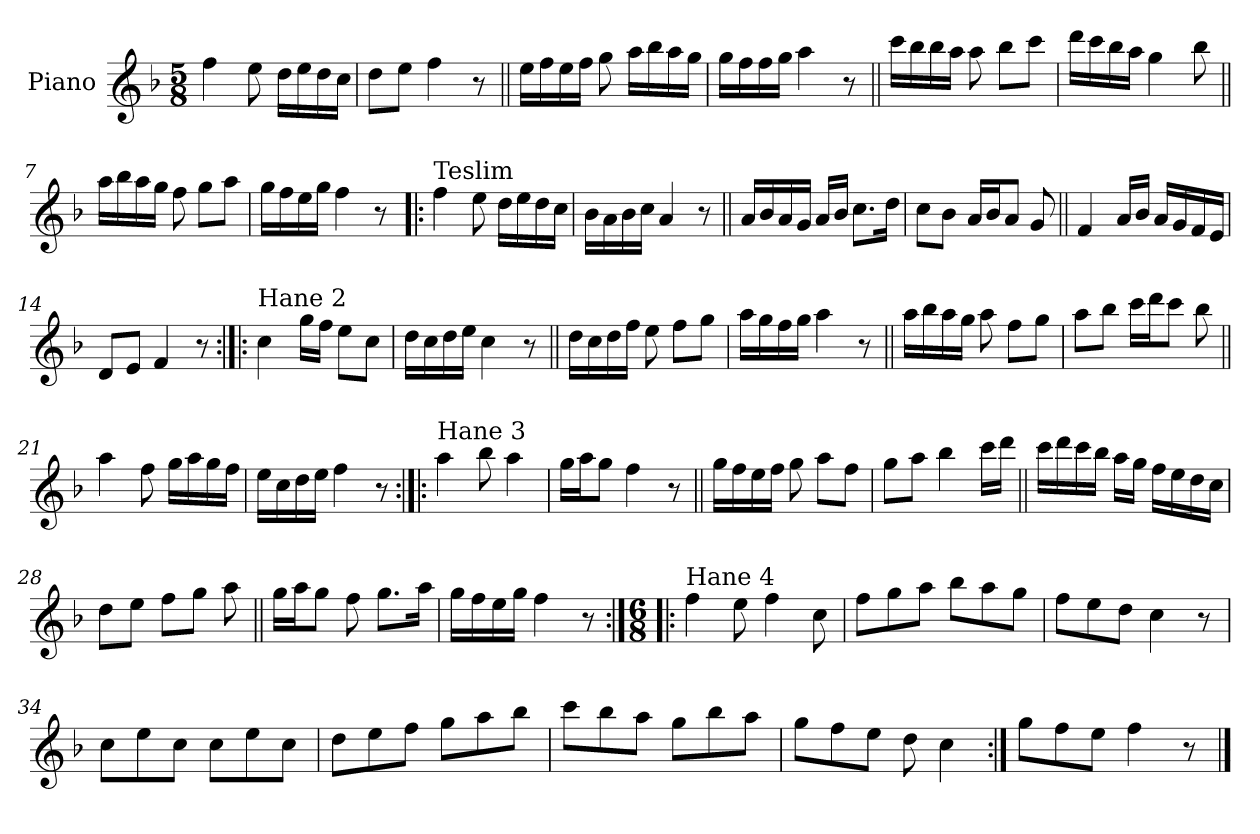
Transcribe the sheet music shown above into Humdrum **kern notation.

**kern
*part1
*staff1
*I"Piano
*I'Pno.
*clefG2
*k[b-]
*M5/8
=1
4ff\
8ee\
16dd\LL
16ee\
16dd\
16cc\JJ
=2
8dd\L
8ee\J
4ff\
8r
=3||
16ee\LL
16ff\
16ee\
16ff\JJ
8gg\
16aa\LL
16bb-\
16aa\
16gg\JJ
=4
16gg\LL
16ff\
16ff\
16gg\JJ
4aa\
8r
=5||
16ccc\LL
16bb-\
16bb-\
16aa\JJ
8aa\
8bb-\L
8ccc\J
!!LO:LB:g=z
=6
16ddd\LL
16ccc\
16bb-\
16aa\JJ
4gg\
8bb-\
=7||
16aa\LL
16bb-\
16aa\
16gg\JJ
8ff\
8gg\L
8aa\J
=8
16gg\LL
16ff\
16ee\
16gg\JJ
4ff\
8r
=9!|:
!LO:TX:a:t=Teslim
4ff\
8ee\
16dd\LL
16ee\
16dd\
16cc\JJ
=10
16b-\LL
16a\
16b-\
16cc\JJ
4a/
8r
=11||
16a/LL
16b-/
16a/
16g/JJ
16a/LL
16b-/JJ
8.cc\L
16dd\Jk
!!LO:LB:g=z
=12
8cc\L
8b-\J
16a/LL
16b-/J
8a/J
8g/
=13||
4f/
16a/LL
16b-/JJ
16a/LL
16g/
16f/
16e/JJ
=14
8d/L
8e/J
4f/
8r
=15:|!|:
!LO:TX:a:t=Hane 2
4cc\
16gg\LL
16ff\JJ
8ee\L
8cc\J
=16
16dd\LL
16cc\
16dd\
16ee\JJ
4cc\
8r
=17||
16dd\LL
16cc\
16dd\
16ff\JJ
8ee\
8ff\L
8gg\J
!!LO:LB:g=z
=18
16aa\LL
16gg\
16ff\
16gg\JJ
4aa\
8r
=19||
16aa\LL
16bb-\
16aa\
16gg\JJ
8aa\
8ff\L
8gg\J
=20
8aa\L
8bb-\J
16ccc\LL
16ddd\J
8ccc\J
8bb-\
=21||
4aa\
8ff\
16gg\LL
16aa\
16gg\
16ff\JJ
=22
16ee\LL
16cc\
16dd\
16ee\JJ
4ff\
8r
=23:|!|:
!LO:TX:a:t=Hane 3
4aa\
8bb-\
4aa\
!!LO:LB:g=z
=24
16gg\LL
16aa\J
8gg\J
4ff\
8r
=25||
16gg\LL
16ff\
16ee\
16ff\JJ
8gg\
8aa\L
8ff\J
=26
8gg\L
8aa\J
4bb-\
16ccc\LL
16ddd\JJ
=27||
16ccc\LL
16ddd\
16ccc\
16bb-\JJ
16aa\LL
16gg\JJ
16ff\LL
16ee\
16dd\
16cc\JJ
=28
8dd\L
8ee\J
8ff\L
8gg\J
8aa\
=29||
16gg\LL
16aa\J
8gg\J
8ff\
8.gg\L
16aa\Jk
!!LO:LB:g=z
=30
16gg\LL
16ff\
16ee\
16gg\JJ
4ff\
8r
=31:|!|:
*M6/8
!LO:TX:a:t=Hane 4
4ff\
8ee\
4ff\
8cc\
=32
8ff\L
8gg\
8aa\J
8bb-\L
8aa\
8gg\J
=33
8ff\L
8ee\
8dd\J
4cc\
8r
=34
8cc\L
8ee\
8cc\J
8cc\L
8ee\
8cc\J
=35
8dd\L
8ee\
8ff\J
8gg\L
8aa\
8bb-\J
!!LO:LB:g=z
=36
8ccc\L
8bb-\
8aa\J
8gg\L
8bb-\
8aa\J
=37
8gg\L
8ff\
8ee\J
8dd\
4cc\
=38:|!
8gg\L
8ff\
8ee\J
4ff\
8r
==
*-
